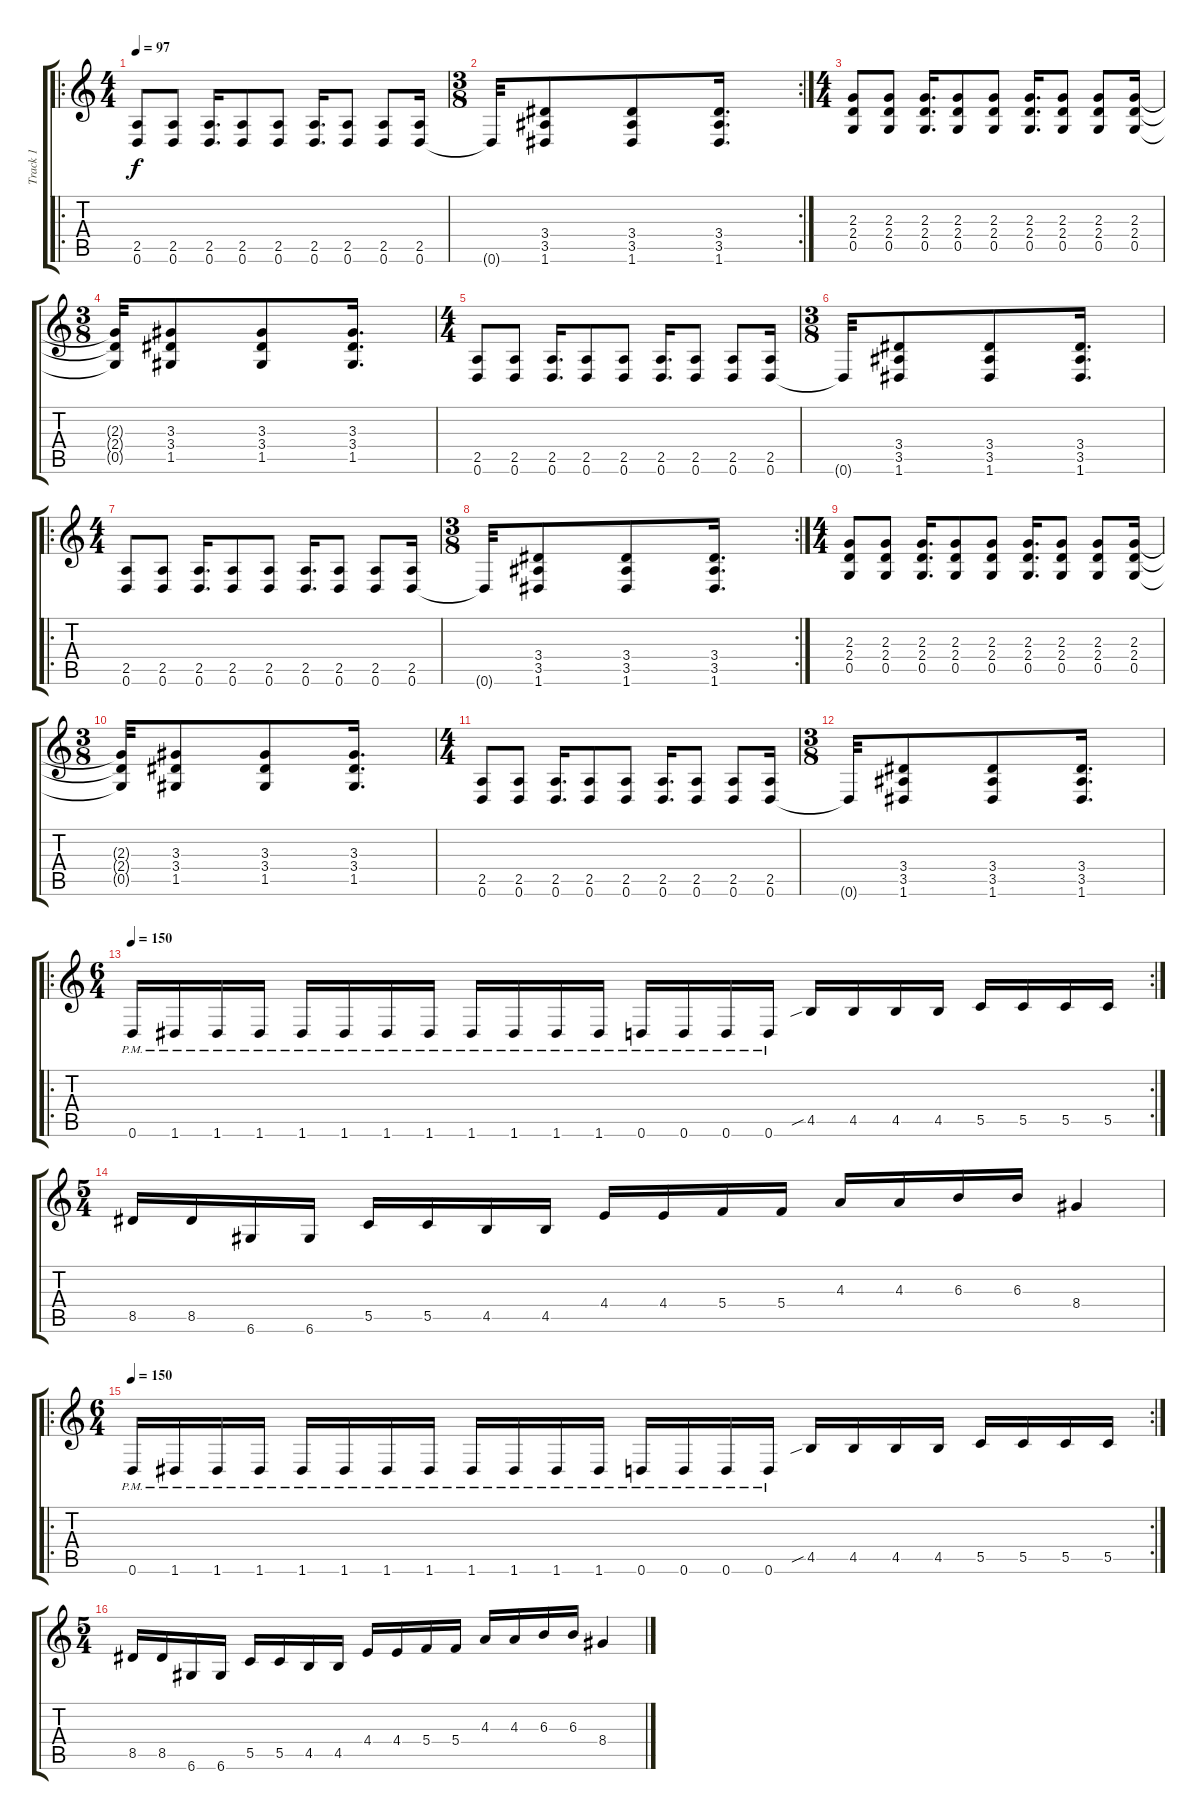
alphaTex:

\track ("Track 1" "Track 1") {instrument distortionguitar}
\staff {score tabs}
\tuning (D4 A3 F3 C3 G2 D2) {hide}
\ro
\ts (4 4)
\tempo 97
\clef g2
\ks c
(2.5 0.6).8{dy f} (2.5 0.6).8 (2.5 0.6).16{d} (2.5 0.6).8 (2.5 0.6).8 (2.5 0.6).16{d} (2.5 0.6).8 (2.5 0.6).8 (2.5 0.6).16 |
\rc 2
\ts (3 8)
0.6{t}.32 (3.4 3.5 1.6).8 (3.4 3.5 1.6).8 (3.4 3.5 1.6).16{d} |
\ts (4 4)
(2.3 2.4 0.5).8 (2.3 2.4 0.5).8 (2.3 2.4 0.5).16{d} (2.3 2.4 0.5).8 (2.3 2.4 0.5).8 (2.3 2.4 0.5).16{d} (2.3 2.4 0.5).8 (2.3 2.4 0.5).8 (2.3 2.4 0.5).16 |
\ts (3 8)
(2.3{t} 2.4{t} 0.5{t}).32 (3.3 3.4 1.5).8 (3.3 3.4 1.5).8 (3.3 3.4 1.5).16{d} |
\ts (4 4)
(2.5 0.6).8 (2.5 0.6).8 (2.5 0.6).16{d} (2.5 0.6).8 (2.5 0.6).8 (2.5 0.6).16{d} (2.5 0.6).8 (2.5 0.6).8 (2.5 0.6).16 |
\ts (3 8)
0.6{t}.32 (3.4 3.5 1.6).8 (3.4 3.5 1.6).8 (3.4 3.5 1.6).16{d} |
\ro
\ts (4 4)
(2.5 0.6).8 (2.5 0.6).8 (2.5 0.6).16{d} (2.5 0.6).8 (2.5 0.6).8 (2.5 0.6).16{d} (2.5 0.6).8 (2.5 0.6).8 (2.5 0.6).16 |
\rc 2
\ts (3 8)
0.6{t}.32 (3.4 3.5 1.6).8 (3.4 3.5 1.6).8 (3.4 3.5 1.6).16{d} |
\ts (4 4)
(2.3 2.4 0.5).8 (2.3 2.4 0.5).8 (2.3 2.4 0.5).16{d} (2.3 2.4 0.5).8 (2.3 2.4 0.5).8 (2.3 2.4 0.5).16{d} (2.3 2.4 0.5).8 (2.3 2.4 0.5).8 (2.3 2.4 0.5).16 |
\ts (3 8)
(2.3{t} 2.4{t} 0.5{t}).32 (3.3 3.4 1.5).8 (3.3 3.4 1.5).8 (3.3 3.4 1.5).16{d} |
\ts (4 4)
(2.5 0.6).8 (2.5 0.6).8 (2.5 0.6).16{d} (2.5 0.6).8 (2.5 0.6).8 (2.5 0.6).16{d} (2.5 0.6).8 (2.5 0.6).8 (2.5 0.6).16 |
\ts (3 8)
0.6{t}.32 (3.4 3.5 1.6).8 (3.4 3.5 1.6).8 (3.4 3.5 1.6).16{d} |
\ro
\rc 2
\ts (6 4)
\tempo 150
0.6{pm}.16 1.6{pm}.16 1.6{pm}.16 1.6{pm}.16 1.6{pm}.16 1.6{pm}.16 1.6{pm}.16 1.6{pm}.16 1.6{pm}.16 1.6{pm}.16 1.6{pm}.16 1.6{pm}.16 0.6{pm}.16 0.6{pm}.16 0.6{pm}.16 0.6{pm}.16 4.5{sib}.16 4.5.16 4.5.16 4.5.16 5.5.16 5.5.16 5.5.16 5.5.16 |
\ts (5 4)
8.5.16 8.5.16 6.6.16 6.6.16 5.5.16 5.5.16 4.5.16 4.5.16 4.4.16 4.4.16 5.4.16 5.4.16 4.3.16 4.3.16 6.3.16 6.3.16 8.4.4 |
\ro
\rc 2
\ts (6 4)
\tempo 150
0.6{pm}.16 1.6{pm}.16 1.6{pm}.16 1.6{pm}.16 1.6{pm}.16 1.6{pm}.16 1.6{pm}.16 1.6{pm}.16 1.6{pm}.16 1.6{pm}.16 1.6{pm}.16 1.6{pm}.16 0.6{pm}.16 0.6{pm}.16 0.6{pm}.16 0.6{pm}.16 4.5{sib}.16 4.5.16 4.5.16 4.5.16 5.5.16 5.5.16 5.5.16 5.5.16 |
\ts (5 4)
8.5.16 8.5.16 6.6.16 6.6.16 5.5.16 5.5.16 4.5.16 4.5.16 4.4.16 4.4.16 5.4.16 5.4.16 4.3.16 4.3.16 6.3.16 6.3.16 8.4.4
